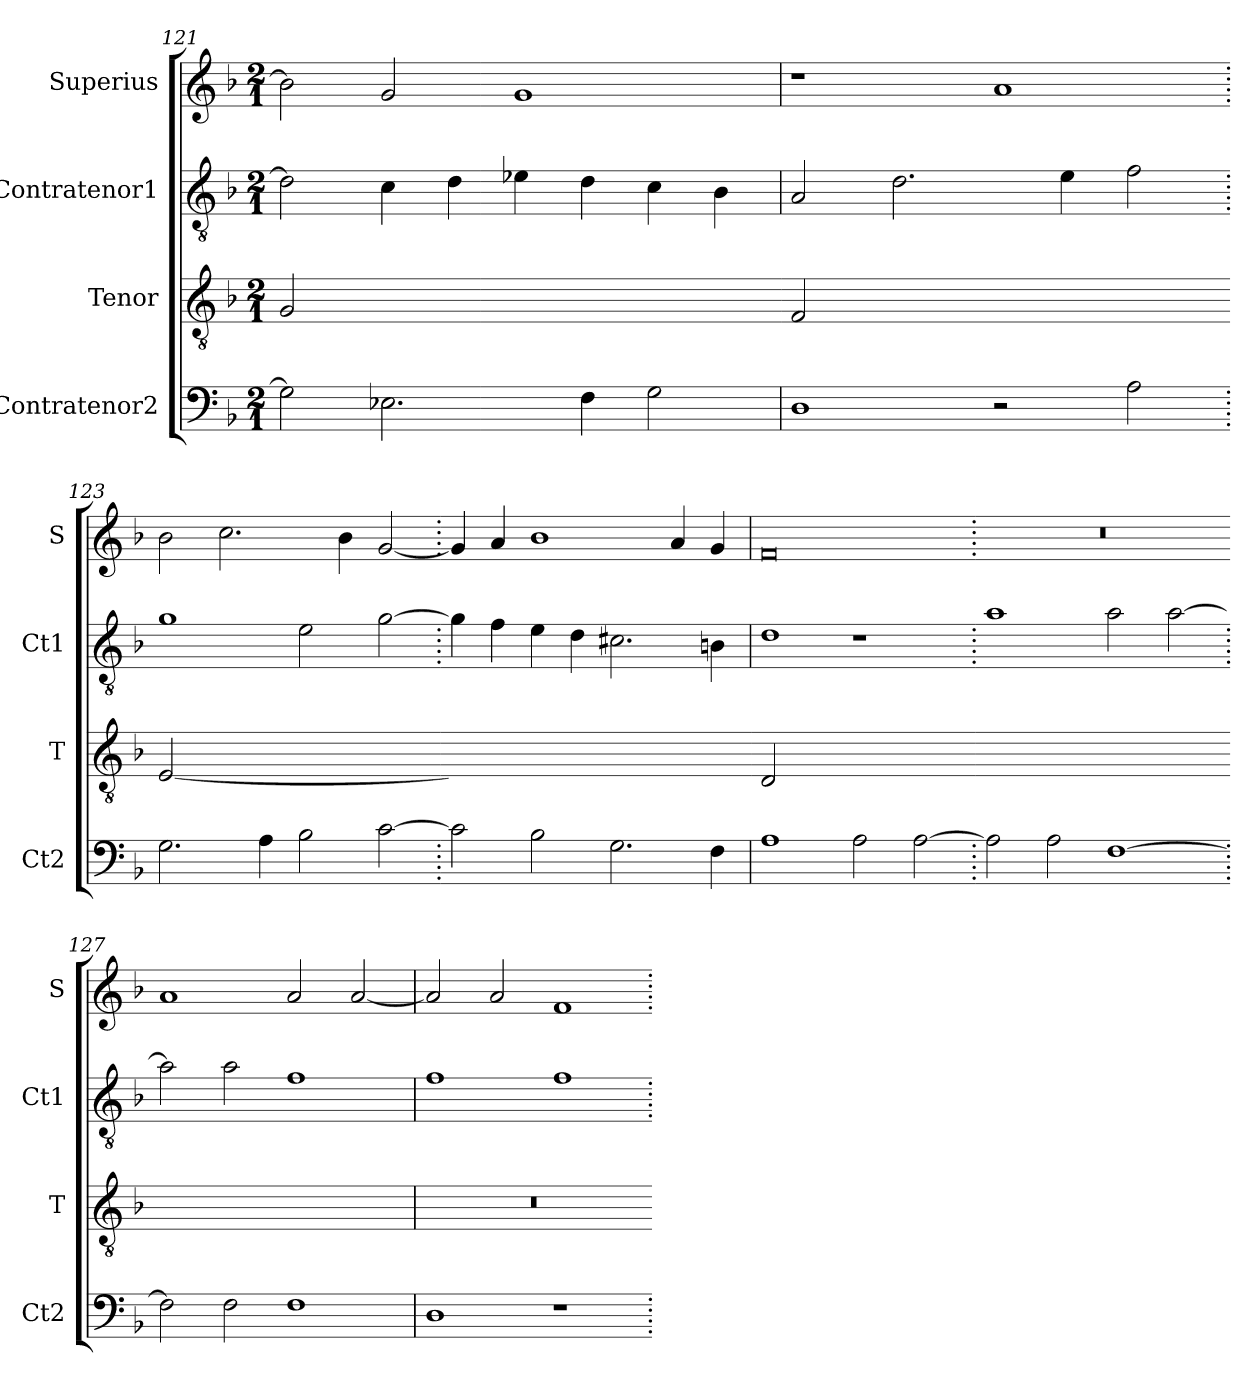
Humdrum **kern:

**kern	**kern	**kern	**kern
*part4	*part3	*part2	*part1
*staff4	*staff3	*staff2	*staff1
*I"Contratenor2	*I"Tenor	*I"Contratenor1	*I"Superius
*I'Ct2	*I'T	*I'Ct1	*I'S
*clefF4	*clefGv2	*clefGv2	*clefG2
*k[b-]	*k[b-]	*k[b-]	*k[b-]
*M2/1	*M2/1	*M2/1	*M2/1
=121	=121	=121	=121
!	!LO:N:vis=2	!	!
2G]	0G	2d]	2b-]
2.E-X	.	4c	2g
.	.	4d	.
.	.	4e-X	1g
4F	.	4d	.
2G	.	4c	.
.	.	4B-	.
=122	=122-	=122	=122
!	!LO:N:vis=2	!	!
1D	0F	2A	1r
.	.	2.d	.
2r	.	.	1a
.	.	4e	.
2A	.	2f	.
=123.	=123-	=123.	=123.
!	!LO:N:vis=2	!	!
2.G	[0E	1g	2b-
.	.	.	2.cc
4A	.	.	.
2B-	.	2e	.
.	.	.	4b-
[2c	.	[2g	[2g
=124.	=124-	=124.	=124.
!	!LO:N:vis=2	!	!
2c]	0Eyy]	4g]	4g]
.	.	4f	4a
2B-	.	4e	1b-
.	.	4d	.
2.G	.	2.c#X	.
.	.	.	4a
4F	.	4Bn	4g
=125	=125-	=125	=125
!	!LO:N:vis=2	!	!
1A	[y0D	1d	0f
2A	.	1r	.
[2A	.	.	.
=126.	=126-	=126.	=126.
!	!LO:N:vis=2	!	!
2A]	0Dyy_	1a	0r
2A	.	.	.
[1F	.	2a	.
.	.	[2a	.
=127.	=127-	=127.	=127.
!	!LO:N:vis=2	!	!
2F]	0Dyy]	2a]	1a
2F	.	2a	.
1F	.	1f	2a
.	.	.	[2a
=128	=128	=128	=128
!	!LO:N:vis=2	!	!
1D	0r	1f	2a]
.	.	.	2a
1r	.	1f	1f
=.	=-	=.	=.
*-	*-	*-	*-
